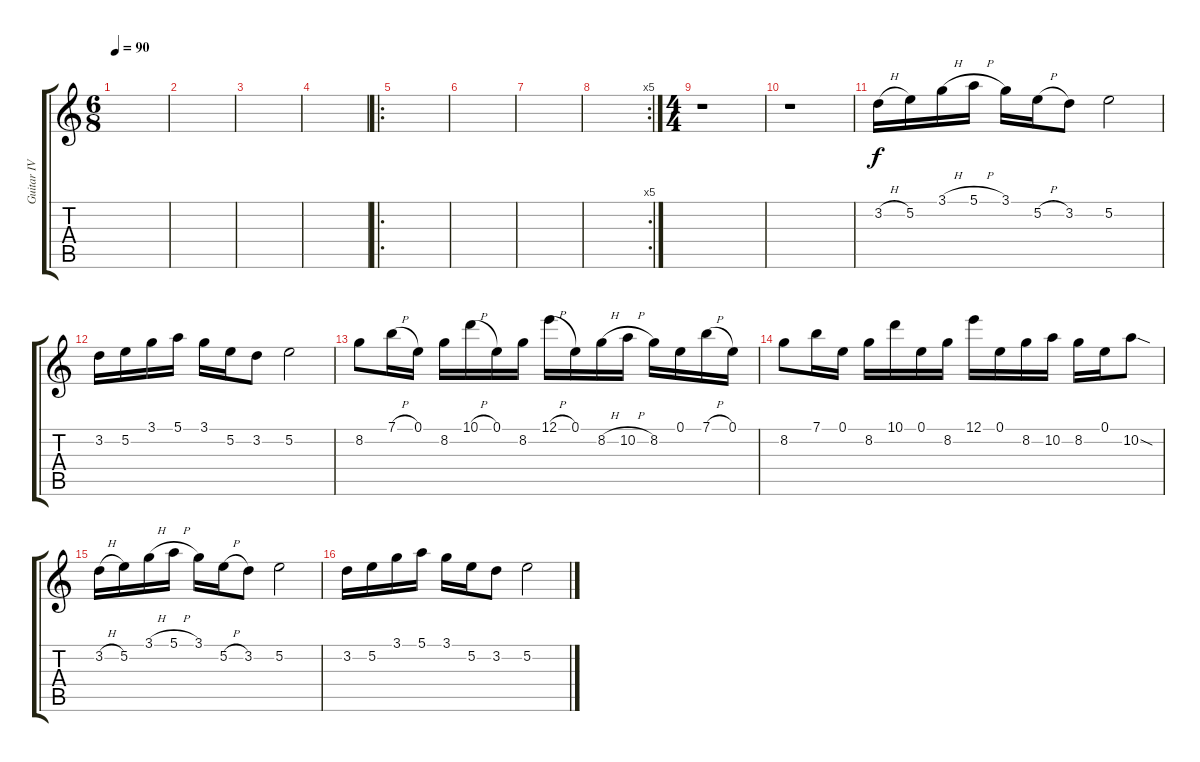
\track ("Guitar IV" "Guitar IV") {instrument distortionguitar}
\staff {score tabs}
\tuning (E4 B3 G3 D3 A2 E2) {hide}
\ts (6 8)
\tempo 90
\clef g2
\ks c
|
|
|
|
\ro
|
|
|
\rc 5
|
\ts (4 4)
r.1 |
r.1 |
3.2{h}.16 5.2.16 3.1{h}.16 5.1{h}.16 3.1.16 5.2{h}.16 3.2.8 5.2.2 |
3.2.16 5.2.16 3.1.16 5.1.16 3.1.16 5.2.16 3.2.8 5.2.2 |
8.2.8 7.1{h}.16 0.1.16 8.2.16 10.1{h}.16 0.1.16 8.2.16 12.1{h}.16 0.1.16 8.2{h}.16 10.2{h}.16 8.2.16 0.1.16 7.1{h}.16 0.1.16 |
8.2.8 7.1.16 0.1.16 8.2.16 10.1.16 0.1.16 8.2.16 12.1.16 0.1.16 8.2.16 10.2.16 8.2.16 0.1.16 10.2{sod}.8 |
3.2{h}.16 5.2.16 3.1{h}.16 5.1{h}.16 3.1.16 5.2{h}.16 3.2.8 5.2.2 |
3.2.16 5.2.16 3.1.16 5.1.16 3.1.16 5.2.16 3.2.8 5.2.2
